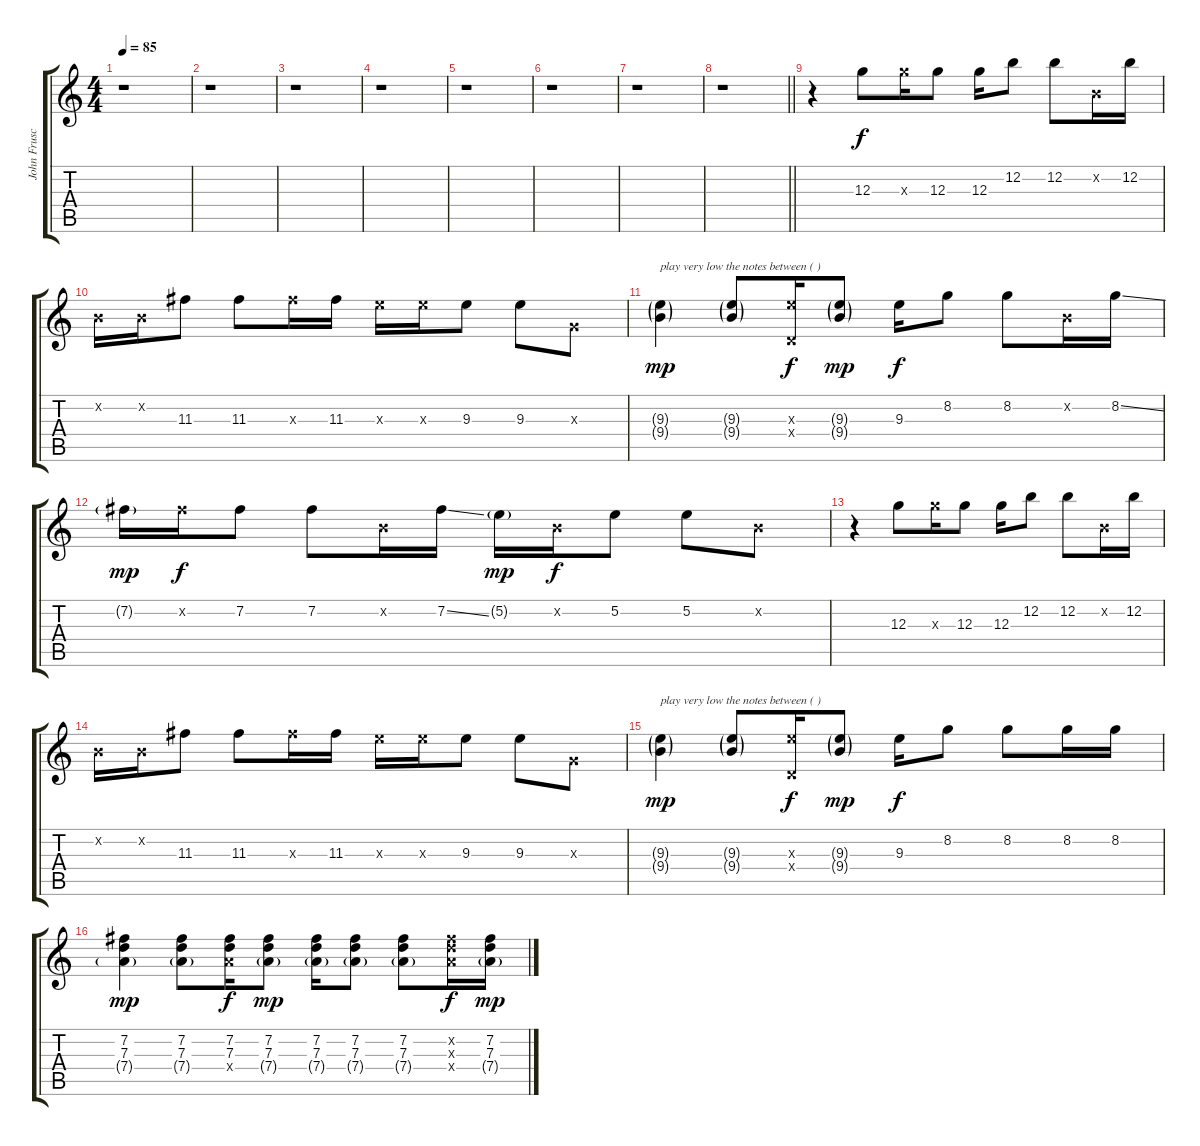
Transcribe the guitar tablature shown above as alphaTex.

\track ("John Frusciante 3" "John Frusc") {instrument distortionguitar}
\staff {score tabs}
\tuning (E4 B3 G3 D3 A2 E2) {hide}
\ts (4 4)
\tempo 85
\clef g2
\ks c
r.1{dy f} |
r.1 |
r.1 |
r.1 |
r.1 |
r.1 |
r.1 |
\barLineRight lightlight
r.1 |
r.4 12.3.8 12.3{x}.16 12.3.8 12.3.16 12.2.8 12.2.8 0.2{x}.16 12.2.16 |
0.2{x}.16 0.2{x}.16 11.3.8 11.3.8 11.3{x}.16 11.3.16 9.3{x}.16 9.3{x}.16 9.3.8 9.3.8 0.3{x}.8 |
(9.3{g} 9.4{g}).4{txt "play very low the notes between ( )" dy mp} (9.3{g} 9.4{g}).8 (9.3{x} 0.4{x}).16{dy f} (9.3{g} 9.4{g}).8{dy mp} 9.3.16{dy f} 8.2.8 8.2.8 0.2{x}.16 8.2{ss}.16 |
7.2{g}.16{dy mp} 7.2{x}.16{dy f} 7.2.8 7.2.8 0.2{x}.16 7.2{ss}.16 5.2{g}.16{dy mp} 0.2{x}.16{dy f} 5.2.8 5.2.8 0.2{x}.8 |
r.4 12.3.8 12.3{x}.16 12.3.8 12.3.16 12.2.8 12.2.8 0.2{x}.16 12.2.16 |
0.2{x}.16 0.2{x}.16 11.3.8 11.3.8 11.3{x}.16 11.3.16 9.3{x}.16 9.3{x}.16 9.3.8 9.3.8 0.3{x}.8 |
(9.3{g} 9.4{g}).4{txt "play very low the notes between ( )" dy mp} (9.3{g} 9.4{g}).8 (9.3{x} 0.4{x}).16{dy f} (9.3{g} 9.4{g}).8{dy mp} 9.3.16{dy f} 8.2.8 8.2.8 8.2.16 8.2.16 |
(7.2 7.3 7.4{g}).4{dy mp} (7.2 7.3 7.4{g}).8 (7.2 7.3 7.4{x}).16{dy f} (7.2 7.3 7.4{g}).8{dy mp} (7.2 7.3 7.4{g}).16 (7.2 7.3 7.4{g}).8 (7.2 7.3 7.4{g}).8 (7.2{x} 7.3{x} 7.4{x}).16{dy f} (7.2 7.3 7.4{g}).16{dy mp}
